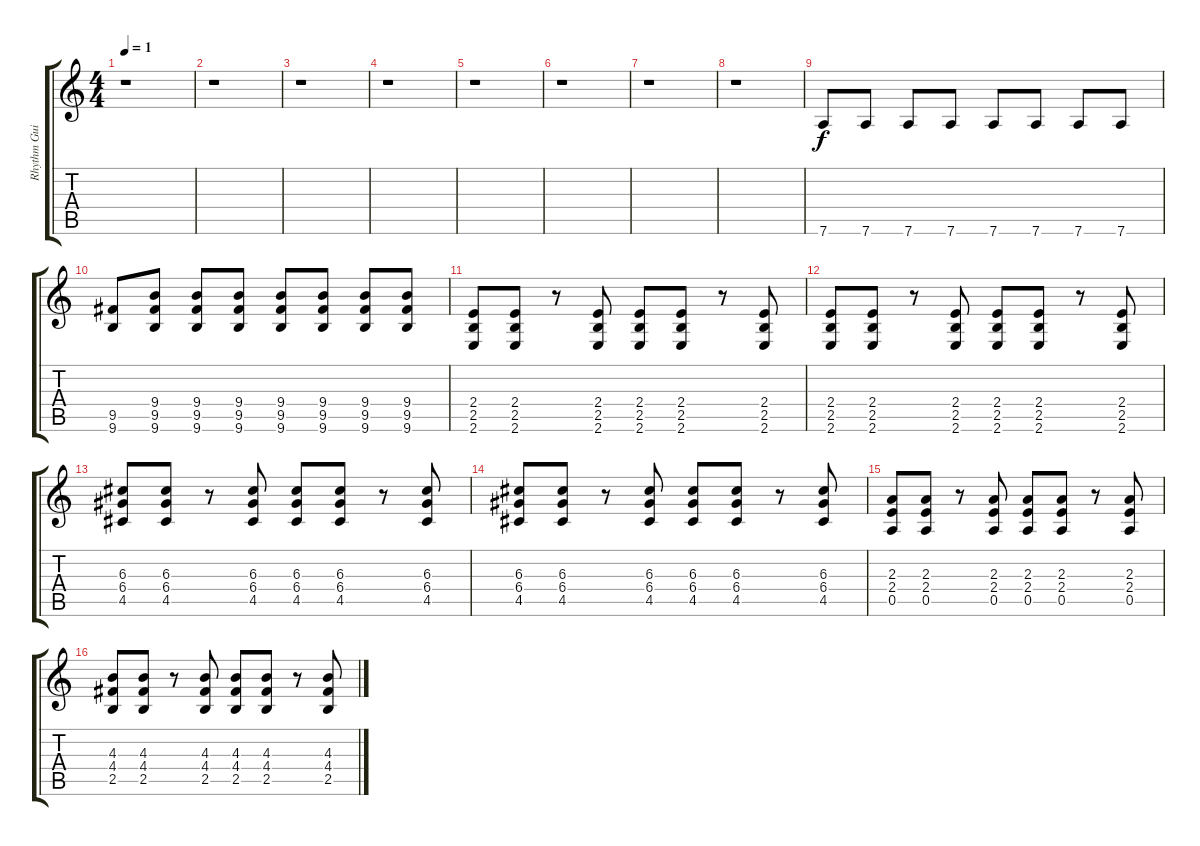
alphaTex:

\track ("Rhythm Guitar 2" "Rhythm Gui") {instrument distortionguitar}
\staff {score tabs}
\tuning (E4 B3 G3 D3 A2 D2) {hide}
\ts (4 4)
\tempo 1
\clef g2
\ks c
r.1{dy f} |
r.1 |
r.1 |
r.1 |
r.1 |
r.1 |
r.1 |
r.1 |
7.6.8 7.6.8 7.6.8 7.6.8 7.6.8 7.6.8 7.6.8 7.6.8 |
(9.5 9.6).8 (9.4 9.5 9.6).8 (9.4 9.5 9.6).8 (9.4 9.5 9.6).8 (9.4 9.5 9.6).8 (9.4 9.5 9.6).8 (9.4 9.5 9.6).8 (9.4 9.5 9.6).8 |
(2.4 2.5 2.6).8 (2.4 2.5 2.6).8 r.8 (2.4 2.5 2.6).8 (2.4 2.5 2.6).8 (2.4 2.5 2.6).8 r.8 (2.4 2.5 2.6).8 |
(2.4 2.5 2.6).8 (2.4 2.5 2.6).8 r.8 (2.4 2.5 2.6).8 (2.4 2.5 2.6).8 (2.4 2.5 2.6).8 r.8 (2.4 2.5 2.6).8 |
(6.3 6.4 4.5).8 (6.3 6.4 4.5).8 r.8 (6.3 6.4 4.5).8 (6.3 6.4 4.5).8 (6.3 6.4 4.5).8 r.8 (6.3 6.4 4.5).8 |
(6.3 6.4 4.5).8 (6.3 6.4 4.5).8 r.8 (6.3 6.4 4.5).8 (6.3 6.4 4.5).8 (6.3 6.4 4.5).8 r.8 (6.3 6.4 4.5).8 |
(2.3 2.4 0.5).8 (2.3 2.4 0.5).8 r.8 (2.3 2.4 0.5).8 (2.3 2.4 0.5).8 (2.3 2.4 0.5).8 r.8 (2.3 2.4 0.5).8 |
(4.3 4.4 2.5).8 (4.3 4.4 2.5).8 r.8 (4.3 4.4 2.5).8 (4.3 4.4 2.5).8 (4.3 4.4 2.5).8 r.8 (4.3 4.4 2.5).8
